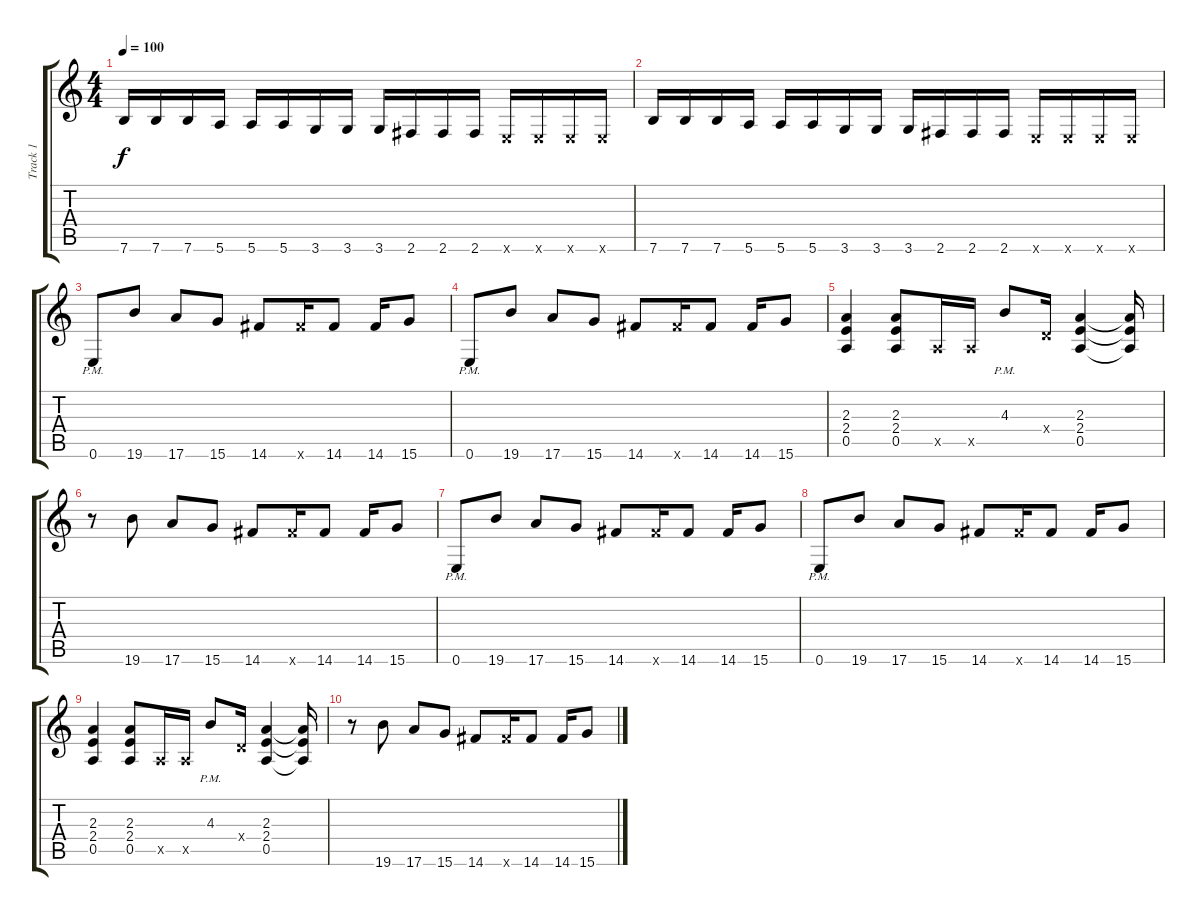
\track ("Track 1" "Track 1") {instrument distortionguitar}
\staff {score tabs}
\tuning (E4 B3 G3 D3 A2 E2) {hide}
\ts (4 4)
\tempo 100
\clef g2
\ks c
7.6.16{dy f} 7.6.16 7.6.16 5.6.16 5.6.16 5.6.16 3.6.16 3.6.16 3.6.16 2.6.16 2.6.16 2.6.16 0.6{x}.16 0.6{x}.16 0.6{x}.16 0.6{x}.16 |
7.6.16 7.6.16 7.6.16 5.6.16 5.6.16 5.6.16 3.6.16 3.6.16 3.6.16 2.6.16 2.6.16 2.6.16 0.6{x}.16 0.6{x}.16 0.6{x}.16 0.6{x}.16 |
0.6{pm}.8 19.6.8 17.6.8 15.6.8 14.6.8 14.6{x}.16 14.6.8 14.6.16 15.6.8 |
0.6{pm}.8 19.6.8 17.6.8 15.6.8 14.6.8 14.6{x}.16 14.6.8 14.6.16 15.6.8 |
(2.3 2.4 0.5).4{volume 11} (2.3 2.4 0.5).8 0.5{x}.16 0.5{x}.16 4.3{pm}.8 0.4{x}.16 (2.3 2.4 0.5).4 (2.3{t} 2.4{t} 0.5{t}).16 |
r.8{volume 13} 19.6.8 17.6.8 15.6.8 14.6.8 14.6{x}.16 14.6.8 14.6.16 15.6.8 |
0.6{pm}.8 19.6.8 17.6.8 15.6.8 14.6.8 14.6{x}.16 14.6.8 14.6.16 15.6.8 |
0.6{pm}.8 19.6.8 17.6.8 15.6.8 14.6.8 14.6{x}.16 14.6.8 14.6.16 15.6.8 |
(2.3 2.4 0.5).4 (2.3 2.4 0.5).8 0.5{x}.16 0.5{x}.16 4.3{pm}.8 0.4{x}.16 (2.3 2.4 0.5).4 (2.3{t} 2.4{t} 0.5{t}).16 |
r.8 19.6.8 17.6.8 15.6.8 14.6.8 14.6{x}.16 14.6.8 14.6.16 15.6.8
